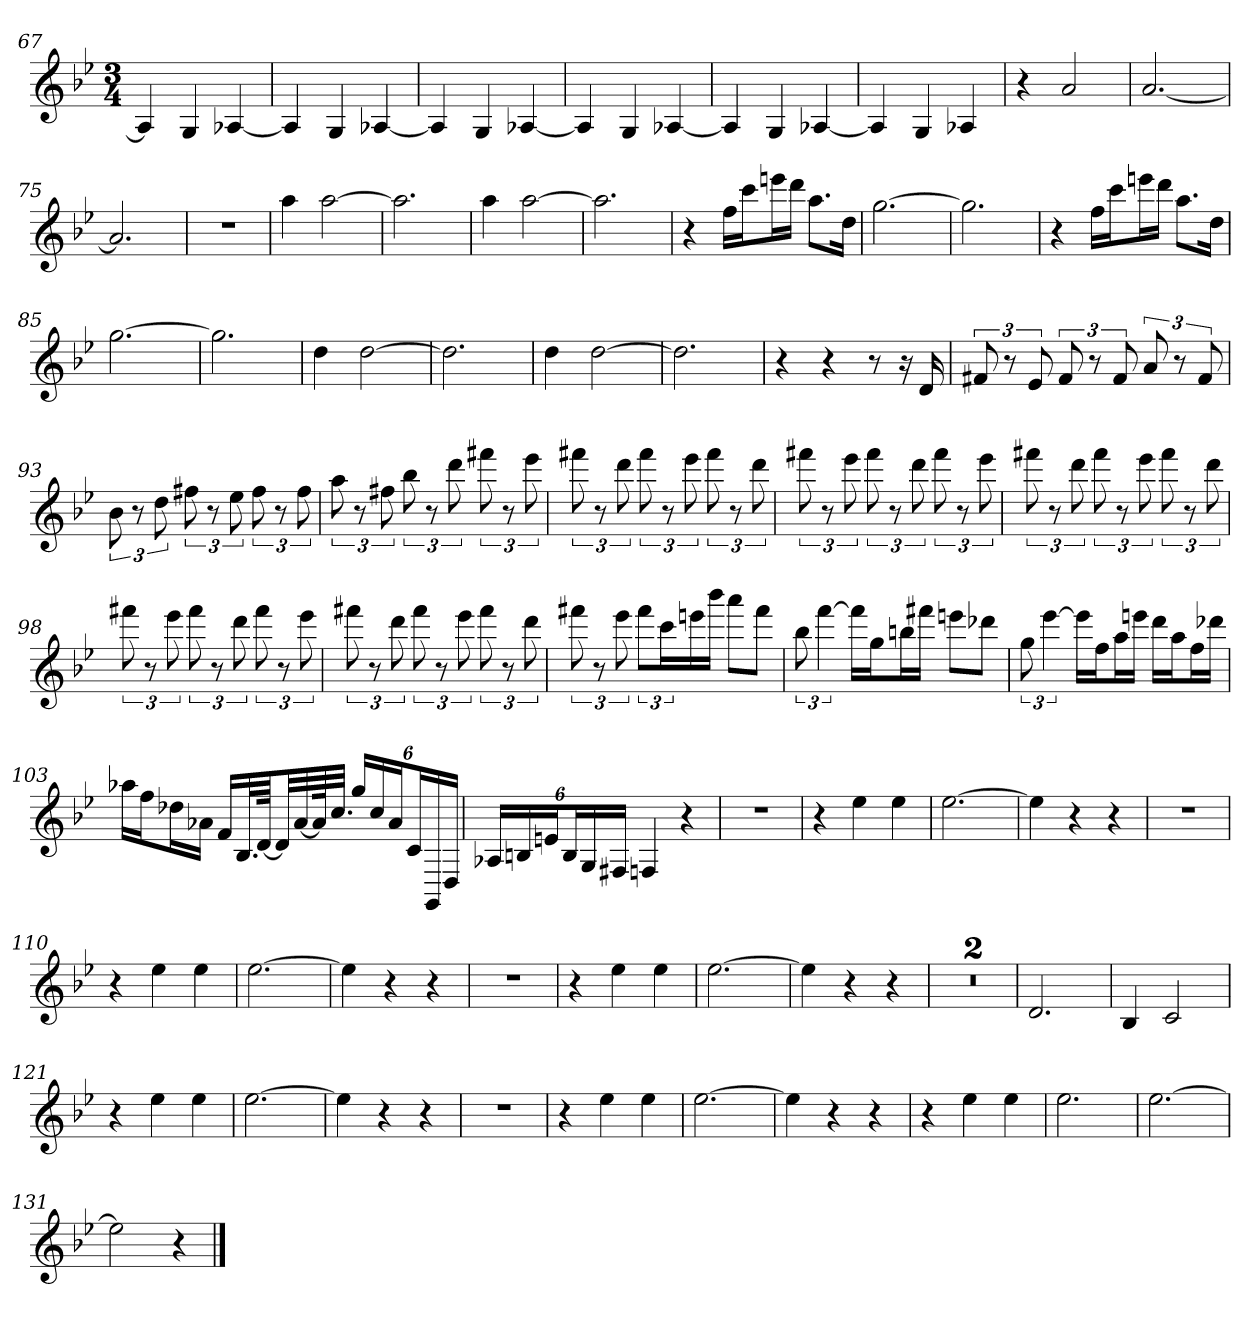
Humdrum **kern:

**kern
*part1
*staff1
*clefG2
*k[b-e-]
*B-:
*M3/4
=67
4A-]
4G
[4A-X
=68
4A-]
4G
[4A-X
=69
4A-]
4G
[4A-X
=70
4A-]
4G
[4A-X
=71
4A-]
4G
[4A-X
=72
4A-]
4G
4A-X
=73
4r
2a
=74
[2.a
=75
2.a]
=76
2.r
=77
4aa
[2aa
=78
2.aa]
=79
4aa
[2aa
=80
2.aa]
=81
4r
16ff\LL
16ccc\J
16eeen\L
16ddd\JJ
8.aa\L
16dd\Jk
=82
[2.gg
=83
2.gg]
=84
4r
16ff\LL
16ccc\J
16eeen\L
16ddd\JJ
8.aa\L
16dd\Jk
=85
[2.gg
=86
2.gg]
=87
4dd
[2dd
=88
2.dd]
=89
4dd
[2dd
=90
2.dd]
=91
4r
4r
8r
16r
16d
=92
12f#X
12r
12e-
12f#
12r
12f#
12a
12r
12f#
=93
12b-
12r
12dd
12ff#X
12r
12ee-
12ff#
12r
12ff#
=94
12aa
12r
12ff#X
12bb-
12r
12ddd
12fff#X
12r
12eee-
=95
12fff#X
12r
12ddd
12fff#
12r
12eee-
12fff#
12r
12ddd
=96
12fff#X
12r
12eee-
12fff#
12r
12ddd
12fff#
12r
12eee-
=97
12fff#X
12r
12ddd
12fff#
12r
12eee-
12fff#
12r
12ddd
=98
12fff#X
12r
12eee-
12fff#
12r
12ddd
12fff#
12r
12eee-
=99
12fff#X
12r
12ddd
12fff#
12r
12eee-
12fff#
12r
12ddd
=100
12fff#X
12r
12eee-
12fff#\L
24ccc\k
16eeen\L
16bbb-\JJ
8aaa\L
8fff#\J
=101
12bb-
[6fff
16fff\LL]
16gg\J
16bbn\L
16fff#X\JJ
8eeen\L
8ddd-X\J
=102
12gg
[6eee-
16eee-\LL]
16ff\J
16aa\L
16eeen\JJ
16ddd\LL
16aa\J
16ff\L
16ddd-X\JJ
=103
16aa-X\LL
16ff\J
16dd-X\L
16a-X\JJ
16f/LL
32.B-/L
[64d/JJk
32d/LL]
[32a-/
64a-/K]
32.cc/JJJ
24gg/LL
24cc/
24a-/J
24c/L
24GG/
24D/JJ
=104
24A-X/LL
24Bn/
24en/J
24B/L
24G/
24F#X/JJ
4Fn
4r
=105
2.r
=106
4r
4ee-
4ee-
=107
[2.ee-
=108
4ee-]
4r
4r
=109
2.r
=110
4r
4ee-
4ee-
=111
[2.ee-
=112
4ee-]
4r
4r
=113
2.r
=114
4r
4ee-
4ee-
=115
[2.ee-
=116
4ee-]
4r
4r
=117
2.r
=118
2.r
=119
2.d
=120
4B-
2c
=121
4r
4ee-
4ee-
=122
[2.ee-
=123
4ee-]
4r
4r
=124
2.r
=125
4r
4ee-
4ee-
=126
[2.ee-
=127
4ee-]
4r
4r
=128
4r
4ee-
4ee-
=129
2.ee-
=130
[2.ee-
=131
2ee-]
4r
==
*-
